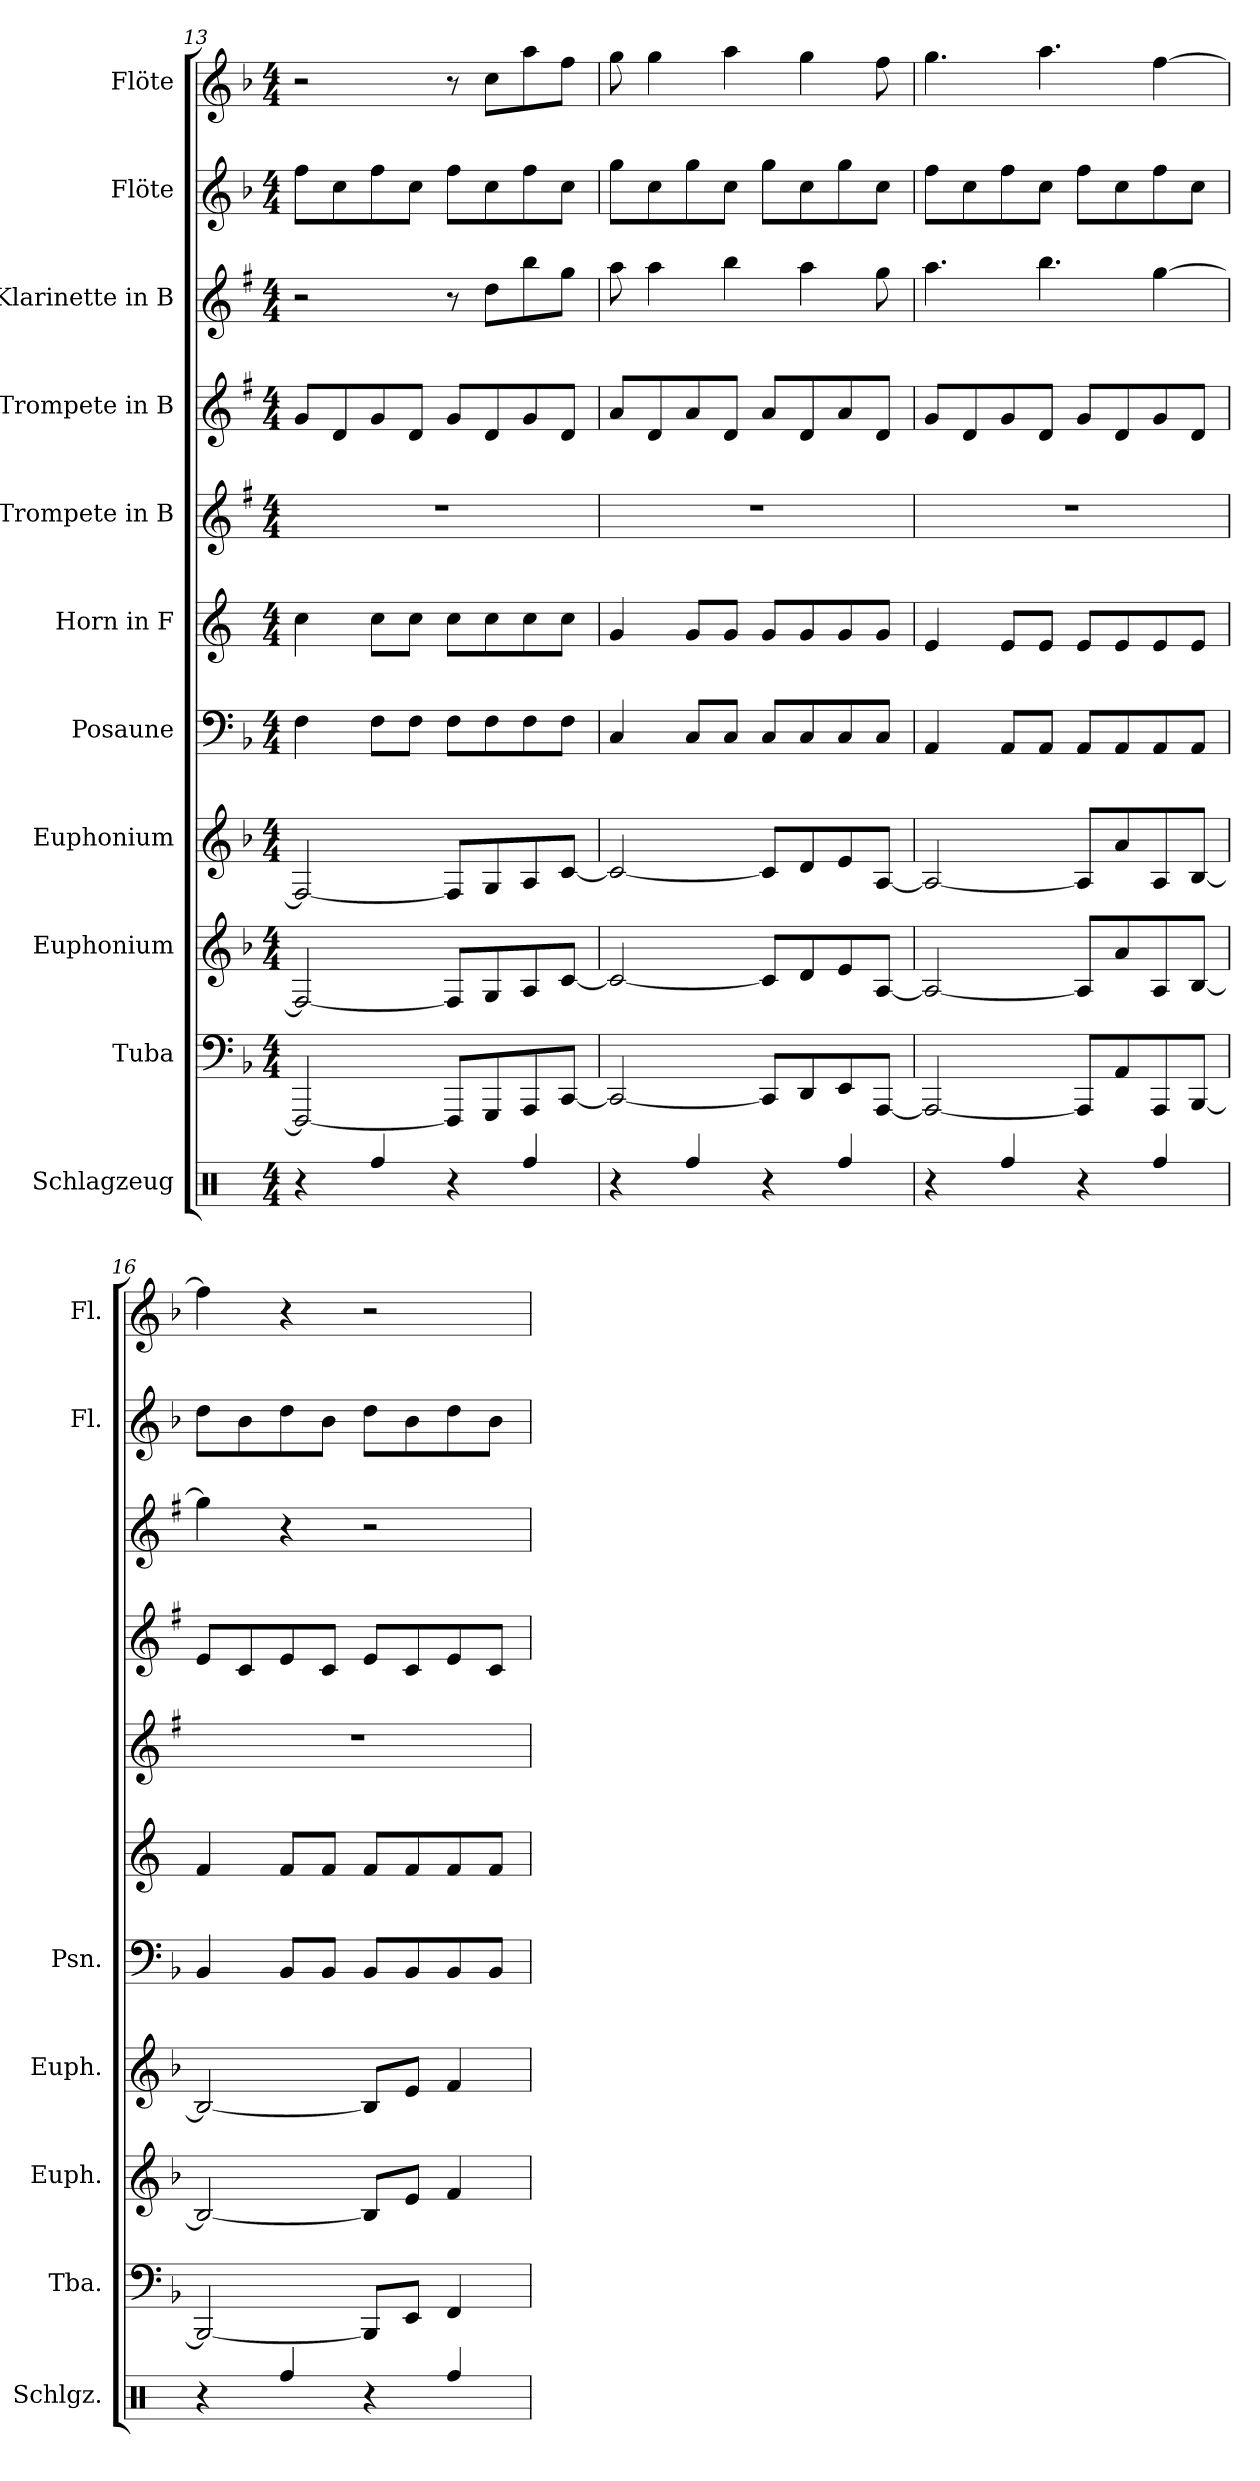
**kern	**kern	**kern	**kern	**kern	**kern	**kern	**kern	**kern	**kern	**kern
*part11	*part10	*part9	*part8	*part7	*part6	*part5	*part4	*part3	*part2	*part1
*staff11	*staff10	*staff9	*staff8	*staff7	*staff6	*staff5	*staff4	*staff3	*staff2	*staff1
*I"Schlagzeug	*I"Tuba	*I"Euphonium	*I"Euphonium	*I"Posaune	*I"Horn in F	*I"Trompete in B	*I"Trompete in B	*I"Klarinette in B	*I"Flöte	*I"Flöte
*I'Schlgz.	*I'Tba.	*I'Euph.	*I'Euph.	*I'Psn.	*	*	*	*	*I'Fl.	*I'Fl.
*clefX	*clefF4	*clefG2	*clefG2	*clefF4	*clefG2	*clefG2	*clefG2	*clefG2	*clefG2	*clefG2
*	*	*ITrd8c14	*ITrd8c14	*	*ITrd4c7	*ITrd1c2	*ITrd1c2	*ITrd1c2	*	*
*k[]	*k[b-]	*k[b-]	*k[b-]	*k[b-]	*k[b-]	*k[b-]	*k[b-]	*k[b-]	*k[b-]	*k[b-]
*M4/4	*M4/4	*M4/4	*M4/4	*M4/4	*M4/4	*M4/4	*M4/4	*M4/4	*M4/4	*M4/4
=13	=13	=13	=13	=13	=13	=13	=13	=13	=13	=13
4r	2FFF/_	2FF/_	2FF/_	4F\	4f\	1r	8f/L	2r	8ff\L	2r
.	.	.	.	.	.	.	8c/	.	8cc\	.
4Rff/	.	.	.	8F\L	8f\L	.	8f/	.	8ff\	.
.	.	.	.	8F\J	8f\J	.	8c/J	.	8cc\J	.
4r	8FFF/L]	8FF/L]	8FF/L]	8F\L	8f\L	.	8f/L	8r	8ff\L	8r
.	8GGG/	8GG/	8GG/	8F\	8f\	.	8c/	8cc\L	8cc\	8cc\L
4Rff/	8AAA/	8AA/	8AA/	8F\	8f\	.	8f/	8aa\	8ff\	8aa\
.	[8CC/J	[8C/J	[8C/J	8F\J	8f\J	.	8c/J	8ff\J	8cc\J	8ff\J
=14	=14	=14	=14	=14	=14	=14	=14	=14	=14	=14
4r	2CC/_	2C/_	2C/_	4C/	4c/	1r	8g/L	8gg\	8gg\L	8gg\
.	.	.	.	.	.	.	8c/	4gg\	8cc\	4gg\
4Rff/	.	.	.	8C/L	8c/L	.	8g/	.	8gg\	.
.	.	.	.	8C/J	8c/J	.	8c/J	4aa\	8cc\J	4aa\
4r	8CC/L]	8C/L]	8C/L]	8C/L	8c/L	.	8g/L	.	8gg\L	.
.	8DD/	8D/	8D/	8C/	8c/	.	8c/	4gg\	8cc\	4gg\
4Rff/	8EE/	8E/	8E/	8C/	8c/	.	8g/	.	8gg\	.
.	[8AAA/J	[8AA/J	[8AA/J	8C/J	8c/J	.	8c/J	8ff\	8cc\J	8ff\
=15	=15	=15	=15	=15	=15	=15	=15	=15	=15	=15
4r	2AAA/_	2AA/_	2AA/_	4AA/	4A/	1r	8f/L	4.gg\	8ff\L	4.gg\
.	.	.	.	.	.	.	8c/	.	8cc\	.
4Rff/	.	.	.	8AA/L	8A/L	.	8f/	.	8ff\	.
.	.	.	.	8AA/J	8A/J	.	8c/J	4.aa\	8cc\J	4.aa\
4r	8AAA/L]	8AA/L]	8AA/L]	8AA/L	8A/L	.	8f/L	.	8ff\L	.
.	8AA/	8A/	8A/	8AA/	8A/	.	8c/	.	8cc\	.
4Rff/	8AAA/	8AA/	8AA/	8AA/	8A/	.	8f/	[4ff\	8ff\	[4ff\
.	[8BBB-/J	[8BB-/J	[8BB-/J	8AA/J	8A/J	.	8c/J	.	8cc\J	.
=16	=16	=16	=16	=16	=16	=16	=16	=16	=16	=16
4r	2BBB-/_	2BB-/_	2BB-/_	4BB-/	4B-/	1r	8d/L	4ff\]	8dd\L	4ff\]
.	.	.	.	.	.	.	8B-/	.	8b-\	.
4Rff/	.	.	.	8BB-/L	8B-/L	.	8d/	4r	8dd\	4r
.	.	.	.	8BB-/J	8B-/J	.	8B-/J	.	8b-\J	.
4r	8BBB-/L]	8BB-/L]	8BB-/L]	8BB-/L	8B-/L	.	8d/L	2r	8dd\L	2r
.	8EE/J	8E/J	8E/J	8BB-/	8B-/	.	8B-/	.	8b-\	.
4Rff/	4FF/	4F/	4F/	8BB-/	8B-/	.	8d/	.	8dd\	.
.	.	.	.	8BB-/J	8B-/J	.	8B-/J	.	8b-\J	.
=	=	=	=	=	=	=	=	=	=	=
*-	*-	*-	*-	*-	*-	*-	*-	*-	*-	*-
